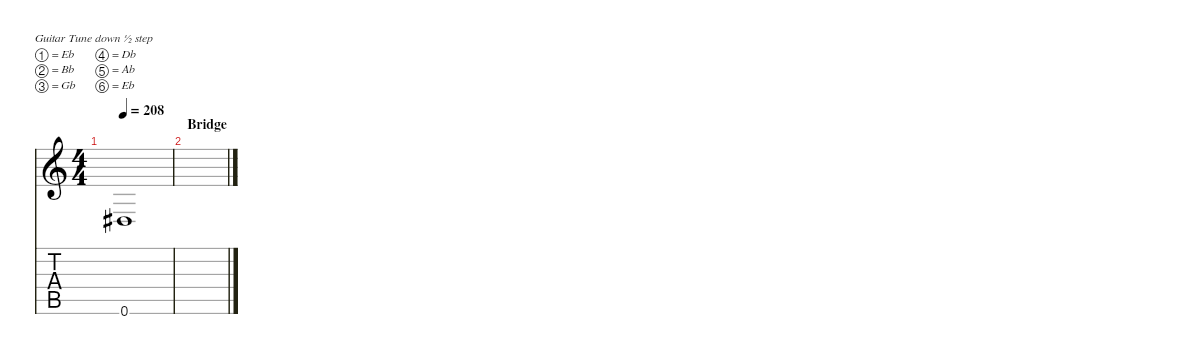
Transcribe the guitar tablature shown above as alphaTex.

\defaultSystemsLayout 4
\hideDynamics
\bracketExtendMode nobrackets
\singleTrackTrackNamePolicy hidden
\multiTrackTrackNamePolicy hidden
\otherSystemsTrackNameOrientation horizontal
\track ("Lead Guitar 2" " ") {multiBarRest instrument distortionguitar}
\staff {score tabs}
\tuning (Eb4 Bb3 Gb3 Db3 Ab2 Eb2)
\ts (4 4)
\tempo 208
\clef g2
\ks c
0.6{t acc #}.1{dy mf beam Up} |
\section ("" "Bridge")
